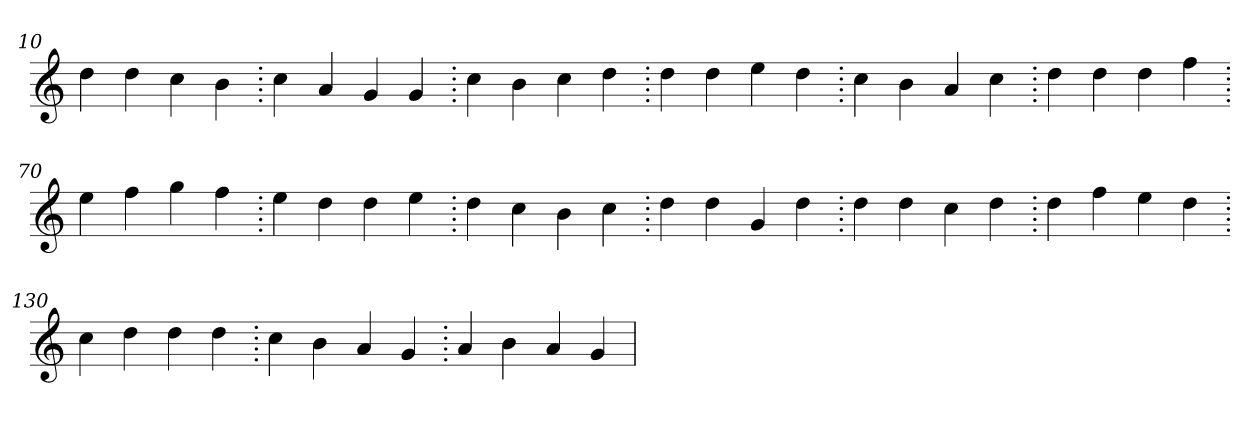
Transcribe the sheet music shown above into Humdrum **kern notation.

**kern
*part1
*staff1
*clefG2
=10.
4dd
4dd
4cc
4b
=20.
4cc
4a
4g
4g
=30.
4cc
4b
4cc
4dd
=40.
4dd
4dd
4ee
4dd
=50.
4cc
4b
4a
4cc
=60.
4dd
4dd
4dd
4ff
=70.
4ee
4ff
4gg
4ff
=80.
4ee
4dd
4dd
4ee
=90.
4dd
4cc
4b
4cc
=100.
4dd
4dd
4g
4dd
=110.
4dd
4dd
4cc
4dd
=120.
4dd
4ff
4ee
4dd
=130.
4cc
4dd
4dd
4dd
=140.
4cc
4b
4a
4g
=150.
4a
4b
4a
4g
=
*-
